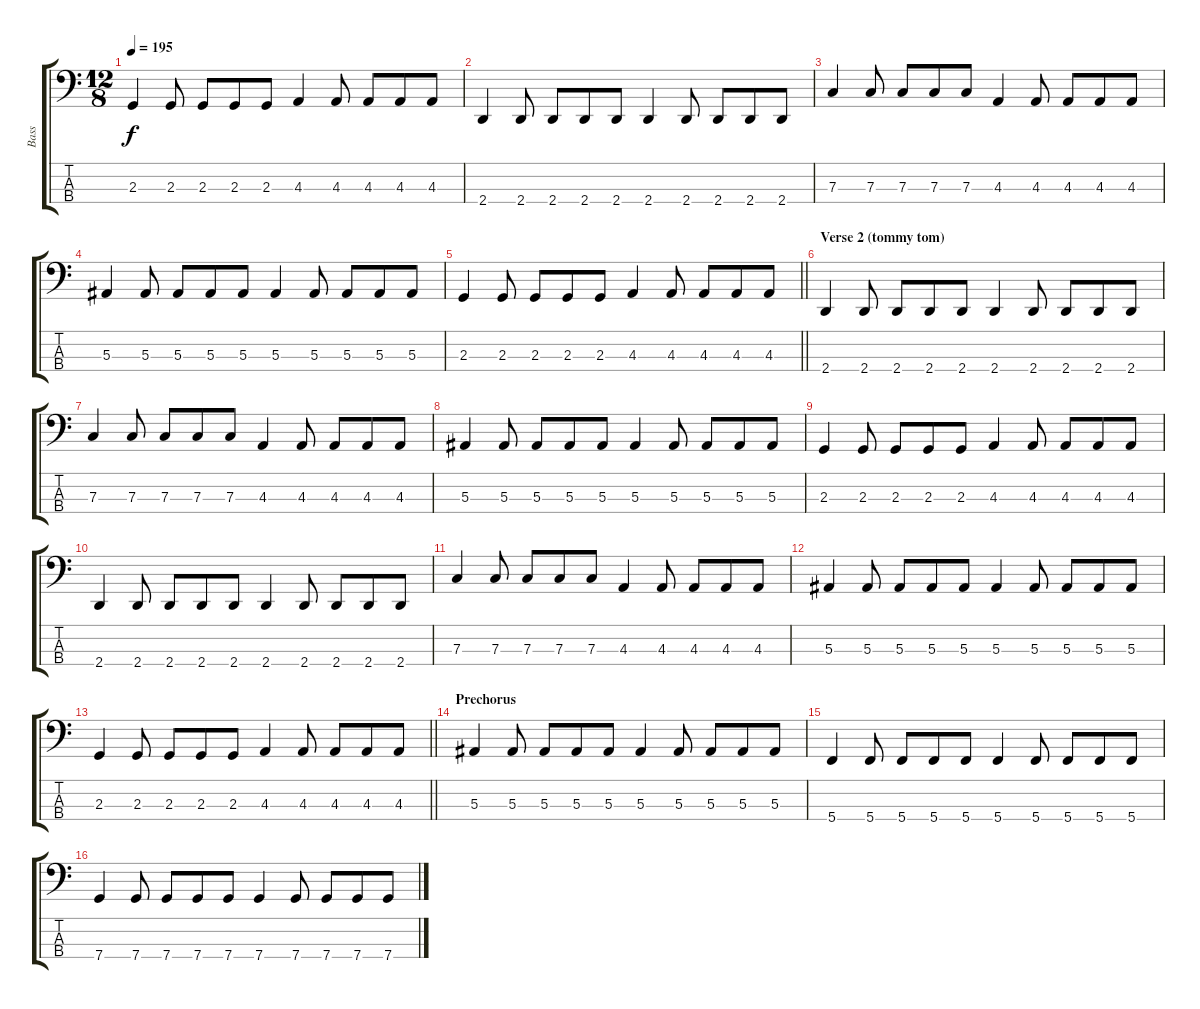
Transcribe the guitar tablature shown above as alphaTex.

\track ("Bass" "Bass") {instrument electricbasspick}
\staff {score tabs}
\tuning (Eb2 Bb1 F1 C1) {hide}
\ts (12 8)
\tempo 195
\clef f4
\ks c
2.3.4{dy f} 2.3.8 2.3.8 2.3.8 2.3.8 4.3.4 4.3.8 4.3.8 4.3.8 4.3.8 |
2.4.4 2.4.8 2.4.8 2.4.8 2.4.8 2.4.4 2.4.8 2.4.8 2.4.8 2.4.8 |
7.3.4 7.3.8 7.3.8 7.3.8 7.3.8 4.3.4 4.3.8 4.3.8 4.3.8 4.3.8 |
5.3.4 5.3.8 5.3.8 5.3.8 5.3.8 5.3.4 5.3.8 5.3.8 5.3.8 5.3.8 |
\barLineRight lightlight
2.3.4 2.3.8 2.3.8 2.3.8 2.3.8 4.3.4 4.3.8 4.3.8 4.3.8 4.3.8 |
\section ("" "Verse 2 (tommy tom)")
2.4.4 2.4.8 2.4.8 2.4.8 2.4.8 2.4.4 2.4.8 2.4.8 2.4.8 2.4.8 |
7.3.4 7.3.8 7.3.8 7.3.8 7.3.8 4.3.4 4.3.8 4.3.8 4.3.8 4.3.8 |
5.3.4 5.3.8 5.3.8 5.3.8 5.3.8 5.3.4 5.3.8 5.3.8 5.3.8 5.3.8 |
2.3.4 2.3.8 2.3.8 2.3.8 2.3.8 4.3.4 4.3.8 4.3.8 4.3.8 4.3.8 |
2.4.4 2.4.8 2.4.8 2.4.8 2.4.8 2.4.4 2.4.8 2.4.8 2.4.8 2.4.8 |
7.3.4 7.3.8 7.3.8 7.3.8 7.3.8 4.3.4 4.3.8 4.3.8 4.3.8 4.3.8 |
5.3.4 5.3.8 5.3.8 5.3.8 5.3.8 5.3.4 5.3.8 5.3.8 5.3.8 5.3.8 |
\barLineRight lightlight
2.3.4 2.3.8 2.3.8 2.3.8 2.3.8 4.3.4 4.3.8 4.3.8 4.3.8 4.3.8 |
\section ("" "Prechorus")
5.3.4 5.3.8 5.3.8 5.3.8 5.3.8 5.3.4 5.3.8 5.3.8 5.3.8 5.3.8 |
5.4.4 5.4.8 5.4.8 5.4.8 5.4.8 5.4.4 5.4.8 5.4.8 5.4.8 5.4.8 |
7.4.4 7.4.8 7.4.8 7.4.8 7.4.8 7.4.4 7.4.8 7.4.8 7.4.8 7.4.8
